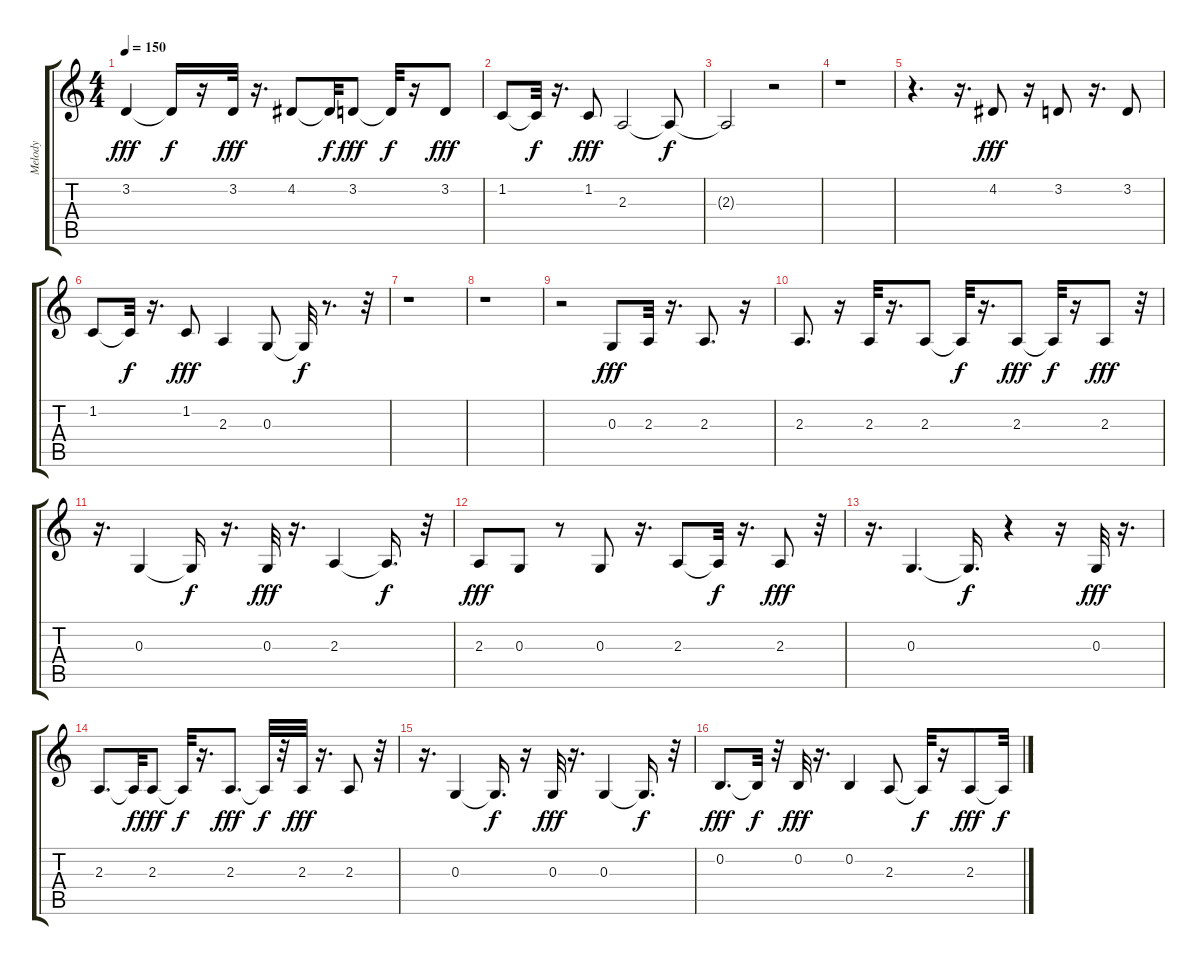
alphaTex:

\track ("Melody" "Melody") {instrument oboe}
\staff {score tabs}
\tuning (E4 B3 G3 D3 A2 E2) {hide}
\ts (4 4)
\tempo 150
\clef g2
\ks c
3.2.4{dy fff} 3.2{t}.16{dy f} r.16 3.2.32{dy fff} r.16{d} 4.2.8 4.2{t}.32{dy f} 3.2.8{dy fff} 3.2{t}.32{dy f} r.16 3.2.8{dy fff} |
1.2.8 1.2{t}.32{dy f} r.16{d} 1.2.8{dy fff} 2.3.2 2.3{t}.8{dy f} |
2.3{t}.2 r.2 |
r.1 |
r.4{d} r.16{d} 4.2.8{dy fff} r.16 3.2.8 r.16{d} 3.2.8 |
1.2.8 1.2{t}.32{dy f} r.16{d} 1.2.8{dy fff} 2.3.4 0.3.8 0.3{t}.32{dy f} r.8{d} r.32 |
r.1 |
r.1 |
r.2 0.3.8{dy fff} 2.3.32 r.16{d} 2.3.8{d} r.16 |
2.3.8{d} r.16 2.3.32 r.16{d} 2.3.8 2.3{t}.32{dy f} r.16{d} 2.3.8{dy fff} 2.3{t}.32{dy f} r.16 2.3.8{dy fff} r.32 |
r.16{d} 0.3.4 0.3{t}.16{dy f} r.16{d} 0.3.32{dy fff} r.16{d} 2.3.4 2.3{t}.16{d dy f} r.32 |
2.3.8{dy fff} 0.3.8 r.8 0.3.8 r.16{d} 2.3.8 2.3{t}.32{dy f} r.16{d} 2.3.8{dy fff} r.32 |
r.16{d} 0.3.4{d} 0.3{t}.16{d dy f} r.4 r.16 0.3.32{dy fff} r.16{d} |
2.3.8{d} 2.3{t}.32{dy f} 2.3.8{dy fff} 2.3{t}.32{dy f} r.16{d} 2.3.8{d dy fff} 2.3{t}.32{dy f} r.32 2.3.32{dy fff} r.16{d} 2.3.8 r.32 |
r.16{d} 0.3.4 0.3{t}.16{d dy f} r.16 0.3.32{dy fff} r.16{d} 0.3.4 0.3{t}.16{d dy f} r.32 |
0.2.8{d dy fff} 0.2{t}.32{dy f} r.32 0.2.32{dy fff} r.16{d} 0.2.4 2.3.8 2.3{t}.32{dy f} r.16 2.3.8{dy fff} 2.3{t}.32{dy f}
